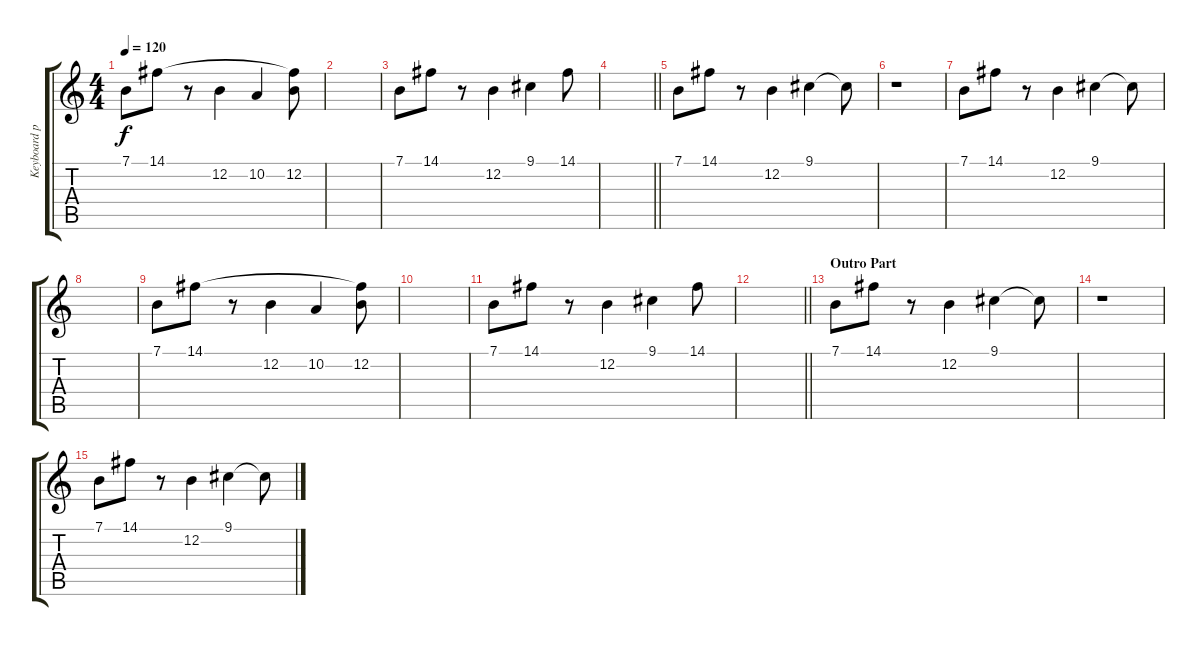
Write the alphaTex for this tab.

\track ("Keyboard pianos" "Keyboard p") {instrument electricgrandpiano}
\staff {score tabs}
\tuning (E4 B3 G3 D3 A2 E2) {hide}
\ts (4 4)
\tempo 120
\clef g2
\ks c
7.1.8{dy f} 14.1.8 r.8 12.2.4 10.2.4 (14.1{t} 12.2).8 |
|
7.1.8 14.1.8 r.8 12.2.4 9.1.4 14.1.8 |
\barLineRight lightlight
|
7.1.8 14.1.8 r.8 12.2.4 9.1.4 9.1{t}.8 |
r.1 |
7.1.8 14.1.8 r.8 12.2.4 9.1.4 9.1{t}.8 |
|
7.1.8 14.1.8 r.8 12.2.4 10.2.4 (14.1{t} 12.2).8 |
|
7.1.8 14.1.8 r.8 12.2.4 9.1.4 14.1.8 |
\barLineRight lightlight
|
\section ("" "Outro Part")
7.1.8 14.1.8 r.8 12.2.4 9.1.4 9.1{t}.8 |
r.1 |
7.1.8 14.1.8 r.8 12.2.4 9.1.4 9.1{t}.8
